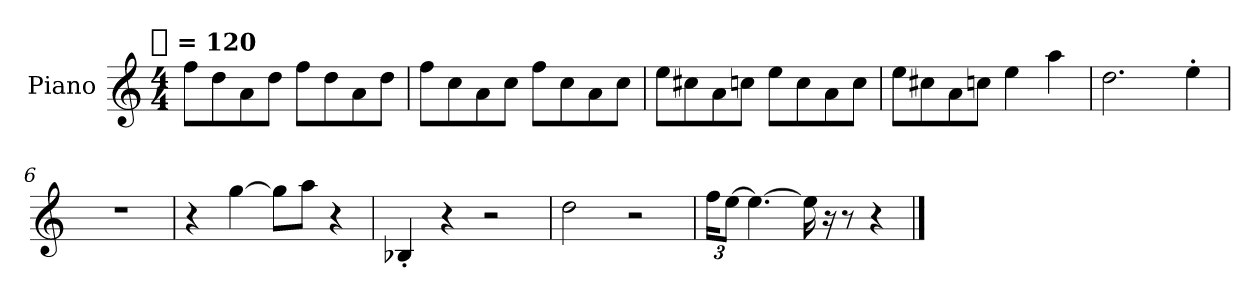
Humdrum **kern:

**kern
*part1
*staff1
*I"Piano
*I'Pno.
*clefG2
!!LO:TX:omd:t=[quarter] = 120
*M4/4
*MM120
=1
8ffL
8dd
8a
8ddJ
8ffL
8dd
8a
8ddJ
=2
8ffL
8cc
8a
8ccJ
8ffL
8cc
8a
8ccJ
=3
8eeL
8cc#X
8a
8ccnJ
8eeL
8cc
8a
8ccJ
=4
8eeL
8cc#X
8a
8ccnJ
4ee
4aa
=5
2.dd
4ee'
!!LO:LB:g=z
=6
1r
=7
4r
[4gg
8ggL]
8aaJ
4r
=8
4B-X'
4r
2r
=9
2dd
2r
=10
24ffKL
[12eeJ
4.ee_
16ee]
16r
8r
4r
==
*-
